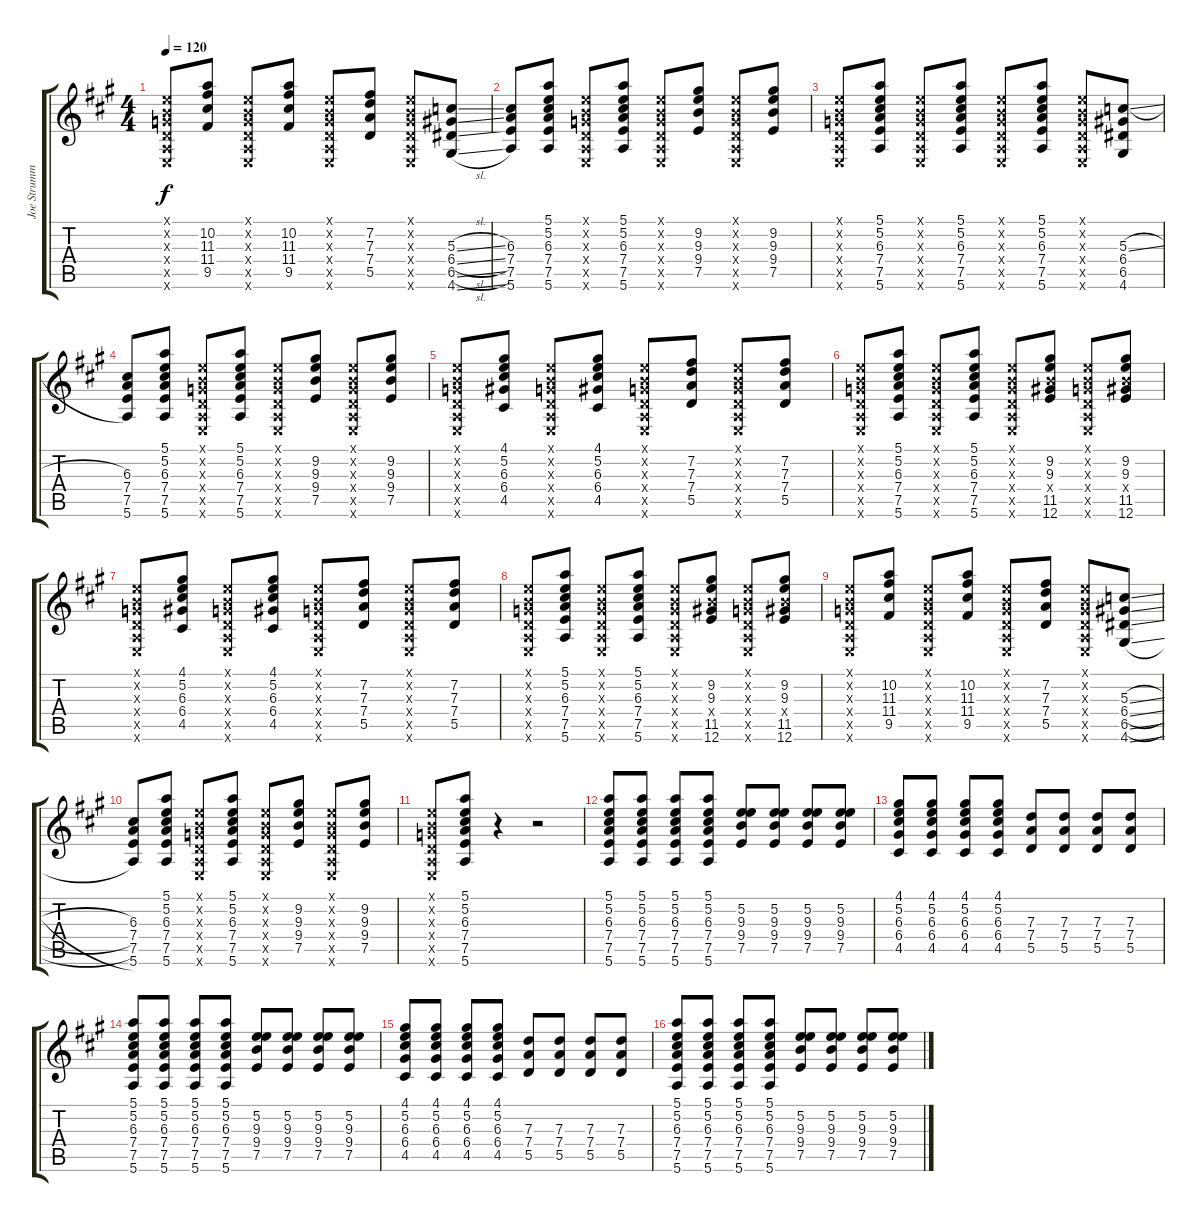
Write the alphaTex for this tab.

\track ("Joe Strummer (rythmic guitar)" "Joe Strumm") {instrument overdrivenguitar}
\staff {score tabs}
\tuning (E4 B3 G3 D3 A2 E2) {hide}
\ts (4 4)
\tempo 120
\clef g2
\ks a
(0.1{x} 0.2{x} 0.3{x} 0.4{x} 0.5{x} 0.6{x}).8{dy f} (10.2 11.3 11.4 9.5).8 (0.1{x} 0.2{x} 0.3{x} 0.4{x} 0.5{x} 0.6{x}).8 (10.2 11.3 11.4 9.5).8 (0.1{x} 0.2{x} 0.3{x} 0.4{x} 0.5{x} 0.6{x}).8 (7.2 7.3 7.4 5.5).8 (0.1{x} 0.2{x} 0.3{x} 0.4{x} 0.5{x} 0.6{x}).8 (5.3{sl} 6.4{sl} 6.5{sl} 4.6{sl}).8 |
(6.3 7.4 7.5 5.6).8 (5.1 5.2 6.3 7.4 7.5 5.6).8 (0.1{x} 0.2{x} 0.3{x} 0.4{x} 0.5{x} 0.6{x}).8 (5.1 5.2 6.3 7.4 7.5 5.6).8 (0.1{x} 0.2{x} 0.3{x} 0.4{x} 0.5{x} 0.6{x}).8 (9.2 9.3 9.4 7.5).8 (0.1{x} 0.2{x} 0.3{x} 0.4{x} 0.5{x} 0.6{x}).8 (9.2 9.3 9.4 7.5).8 |
(0.1{x} 0.2{x} 0.3{x} 0.4{x} 0.5{x} 0.6{x}).8 (5.1 5.2 6.3 7.4 7.5 5.6).8 (0.1{x} 0.2{x} 0.3{x} 0.4{x} 0.5{x} 0.6{x}).8 (5.1 5.2 6.3 7.4 7.5 5.6).8 (0.1{x} 0.2{x} 0.3{x} 0.4{x} 0.5{x} 0.6{x}).8 (5.1 5.2 6.3 7.4 7.5 5.6).8 (0.1{x} 0.2{x} 0.3{x} 0.4{x} 0.5{x} 0.6{x}).8 (5.3{sl} 6.4 6.5 4.6).8 |
(6.3 7.4 7.5 5.6).8 (5.1 5.2 6.3 7.4 7.5 5.6).8 (0.1{x} 0.2{x} 0.3{x} 0.4{x} 0.5{x} 0.6{x}).8 (5.1 5.2 6.3 7.4 7.5 5.6).8 (0.1{x} 0.2{x} 0.3{x} 0.4{x} 0.5{x} 0.6{x}).8 (9.2 9.3 9.4 7.5).8 (0.1{x} 0.2{x} 0.3{x} 0.4{x} 0.5{x} 0.6{x}).8 (9.2 9.3 9.4 7.5).8 |
(0.1{x} 0.2{x} 0.3{x} 0.4{x} 0.5{x} 0.6{x}).8 (4.1 5.2 6.3 6.4 4.5).8 (0.1{x} 0.2{x} 0.3{x} 0.4{x} 0.5{x} 0.6{x}).8 (4.1 5.2 6.3 6.4 4.5).8 (0.1{x} 0.2{x} 0.3{x} 0.4{x} 0.5{x} 0.6{x}).8 (7.2 7.3 7.4 5.5).8 (0.1{x} 0.2{x} 0.3{x} 0.4{x} 0.5{x} 0.6{x}).8 (7.2 7.3 7.4 5.5).8 |
(0.1{x} 0.2{x} 0.3{x} 0.4{x} 0.5{x} 0.6{x}).8 (5.1 5.2 6.3 7.4 7.5 5.6).8 (0.1{x} 0.2{x} 0.3{x} 0.4{x} 0.5{x} 0.6{x}).8 (5.1 5.2 6.3 7.4 7.5 5.6).8 (0.1{x} 0.2{x} 0.3{x} 0.4{x} 0.5{x} 0.6{x}).8 (9.2 9.3 9.4{x} 11.5 12.6).8 (0.1{x} 0.2{x} 0.3{x} 0.4{x} 0.5{x} 0.6{x}).8 (9.2 9.3 9.4{x} 11.5 12.6).8 |
(0.1{x} 0.2{x} 0.3{x} 0.4{x} 0.5{x} 0.6{x}).8 (4.1 5.2 6.3 6.4 4.5).8 (0.1{x} 0.2{x} 0.3{x} 0.4{x} 0.5{x} 0.6{x}).8 (4.1 5.2 6.3 6.4 4.5).8 (0.1{x} 0.2{x} 0.3{x} 0.4{x} 0.5{x} 0.6{x}).8 (7.2 7.3 7.4 5.5).8 (0.1{x} 0.2{x} 0.3{x} 0.4{x} 0.5{x} 0.6{x}).8 (7.2 7.3 7.4 5.5).8 |
(0.1{x} 0.2{x} 0.3{x} 0.4{x} 0.5{x} 0.6{x}).8 (5.1 5.2 6.3 7.4 7.5 5.6).8 (0.1{x} 0.2{x} 0.3{x} 0.4{x} 0.5{x} 0.6{x}).8 (5.1 5.2 6.3 7.4 7.5 5.6).8 (0.1{x} 0.2{x} 0.3{x} 0.4{x} 0.5{x} 0.6{x}).8 (9.2 9.3 9.4{x} 11.5 12.6).8 (0.1{x} 0.2{x} 0.3{x} 0.4{x} 0.5{x} 0.6{x}).8 (9.2 9.3 9.4{x} 11.5 12.6).8 |
(0.1{x} 0.2{x} 0.3{x} 0.4{x} 0.5{x} 0.6{x}).8 (10.2 11.3 11.4 9.5).8 (0.1{x} 0.2{x} 0.3{x} 0.4{x} 0.5{x} 0.6{x}).8 (10.2 11.3 11.4 9.5).8 (0.1{x} 0.2{x} 0.3{x} 0.4{x} 0.5{x} 0.6{x}).8 (7.2 7.3 7.4 5.5).8 (0.1{x} 0.2{x} 0.3{x} 0.4{x} 0.5{x} 0.6{x}).8 (5.3{sl} 6.4{sl} 6.5{sl} 4.6{sl}).8 |
(6.3 7.4 7.5 5.6).8 (5.1 5.2 6.3 7.4 7.5 5.6).8 (0.1{x} 0.2{x} 0.3{x} 0.4{x} 0.5{x} 0.6{x}).8 (5.1 5.2 6.3 7.4 7.5 5.6).8 (0.1{x} 0.2{x} 0.3{x} 0.4{x} 0.5{x} 0.6{x}).8 (9.2 9.3 9.4 7.5).8 (0.1{x} 0.2{x} 0.3{x} 0.4{x} 0.5{x} 0.6{x}).8 (9.2 9.3 9.4 7.5).8 |
(0.1{x} 0.2{x} 0.3{x} 0.4{x} 0.5{x} 0.6{x}).8 (5.1 5.2 6.3 7.4 7.5 5.6).8 r.4 r.2 |
(5.1 5.2 6.3 7.4 7.5 5.6).8 (5.1 5.2 6.3 7.4 7.5 5.6).8 (5.1 5.2 6.3 7.4 7.5 5.6).8 (5.1 5.2 6.3 7.4 7.5 5.6).8 (5.2 9.3 9.4 7.5).8 (5.2 9.3 9.4 7.5).8 (5.2 9.3 9.4 7.5).8 (5.2 9.3 9.4 7.5).8 |
(4.1 5.2 6.3 6.4 4.5).8 (4.1 5.2 6.3 6.4 4.5).8 (4.1 5.2 6.3 6.4 4.5).8 (4.1 5.2 6.3 6.4 4.5).8 (7.3 7.4 5.5).8 (7.3 7.4 5.5).8 (7.3 7.4 5.5).8 (7.3 7.4 5.5).8 |
(5.1 5.2 6.3 7.4 7.5 5.6).8 (5.1 5.2 6.3 7.4 7.5 5.6).8 (5.1 5.2 6.3 7.4 7.5 5.6).8 (5.1 5.2 6.3 7.4 7.5 5.6).8 (5.2 9.3 9.4 7.5).8 (5.2 9.3 9.4 7.5).8 (5.2 9.3 9.4 7.5).8 (5.2 9.3 9.4 7.5).8 |
(4.1 5.2 6.3 6.4 4.5).8 (4.1 5.2 6.3 6.4 4.5).8 (4.1 5.2 6.3 6.4 4.5).8 (4.1 5.2 6.3 6.4 4.5).8 (7.3 7.4 5.5).8 (7.3 7.4 5.5).8 (7.3 7.4 5.5).8 (7.3 7.4 5.5).8 |
(5.1 5.2 6.3 7.4 7.5 5.6).8 (5.1 5.2 6.3 7.4 7.5 5.6).8 (5.1 5.2 6.3 7.4 7.5 5.6).8 (5.1 5.2 6.3 7.4 7.5 5.6).8 (5.2 9.3 9.4 7.5).8 (5.2 9.3 9.4 7.5).8 (5.2 9.3 9.4 7.5).8 (5.2 9.3 9.4 7.5).8
